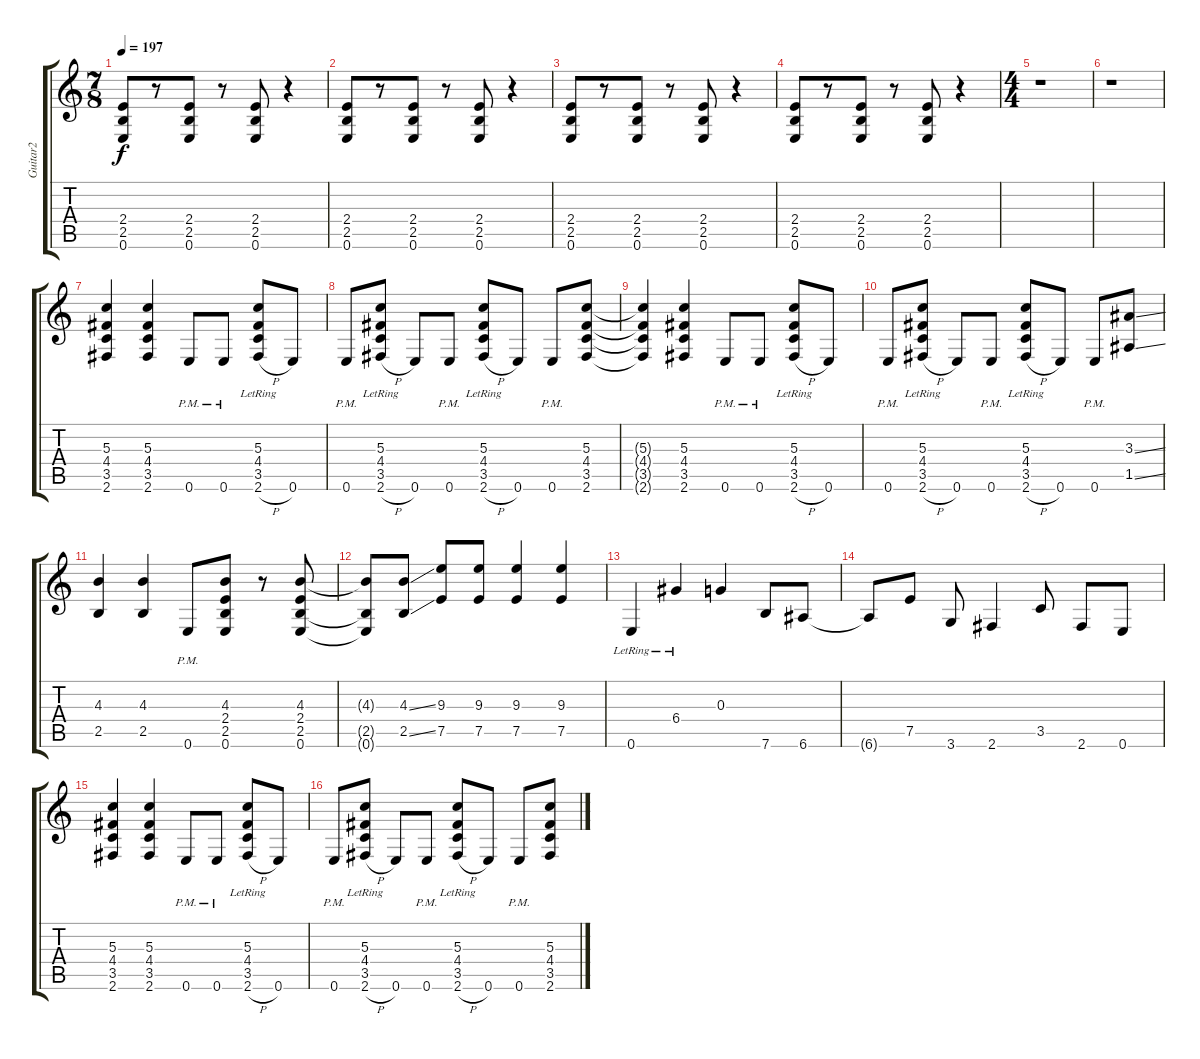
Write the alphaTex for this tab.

\track ("Guitar2" "Guitar2") {instrument distortionguitar}
\staff {score tabs}
\tuning (E4 B3 G3 D3 A2 E2) {hide}
\ts (7 8)
\tempo 197
\clef g2
\ks c
(2.4 2.5 0.6).8{dy f} r.8 (2.4 2.5 0.6).8 r.8 (2.4 2.5 0.6).8 r.4 |
(2.4 2.5 0.6).8 r.8 (2.4 2.5 0.6).8 r.8 (2.4 2.5 0.6).8 r.4 |
(2.4 2.5 0.6).8 r.8 (2.4 2.5 0.6).8 r.8 (2.4 2.5 0.6).8 r.4 |
(2.4 2.5 0.6).8 r.8 (2.4 2.5 0.6).8 r.8 (2.4 2.5 0.6).8 r.4 |
\ts (4 4)
r.1 |
r.1 |
(5.3 4.4 3.5 2.6).4 (5.3 4.4 3.5 2.6).4 0.6{pm}.8 0.6{pm}.8 (5.3{lr} 4.4{lr} 3.5{lr} 2.6{h}).8 0.6.8 |
0.6{pm}.8 (5.3{lr} 4.4{lr} 3.5{lr} 2.6{h}).8 0.6.8 0.6{pm}.8 (5.3{lr} 4.4{lr} 3.5{lr} 2.6{h}).8 0.6.8 0.6{pm}.8 (5.3 4.4 3.5 2.6).8 |
(5.3{t} 4.4{t} 3.5{t} 2.6{t}).4 (5.3 4.4 3.5 2.6).4 0.6{pm}.8 0.6{pm}.8 (5.3{lr} 4.4{lr} 3.5{lr} 2.6{h}).8 0.6.8 |
0.6{pm}.8 (5.3{lr} 4.4{lr} 3.5{lr} 2.6{h}).8 0.6.8 0.6{pm}.8 (5.3{lr} 4.4{lr} 3.5{lr} 2.6{h}).8 0.6.8 0.6{pm}.8 (3.3{ss} 1.5{ss}).8 |
(4.3 2.5).4 (4.3 2.5).4 0.6{pm}.8 (4.3 2.4 2.5 0.6).8 r.8 (4.3 2.4 2.5 0.6).8 |
(4.3{t} 2.5{t} 0.6{t}).8 (4.3{ss} 2.5{ss}).8 (9.3 7.5).8 (9.3 7.5).8 (9.3 7.5).4 (9.3 7.5).4 |
0.6{lr}.4 6.4{lr}.4 0.3.4 7.6.8 6.6.8 |
6.6{t}.8 7.5.8 3.6.8 2.6.4 3.5.8 2.6.8 0.6.8 |
(5.3 4.4 3.5 2.6).4 (5.3 4.4 3.5 2.6).4 0.6{pm}.8 0.6{pm}.8 (5.3{lr} 4.4{lr} 3.5{lr} 2.6{h}).8 0.6.8 |
0.6{pm}.8 (5.3{lr} 4.4{lr} 3.5{lr} 2.6{h}).8 0.6.8 0.6{pm}.8 (5.3{lr} 4.4{lr} 3.5{lr} 2.6{h}).8 0.6.8 0.6{pm}.8 (5.3 4.4 3.5 2.6).8
